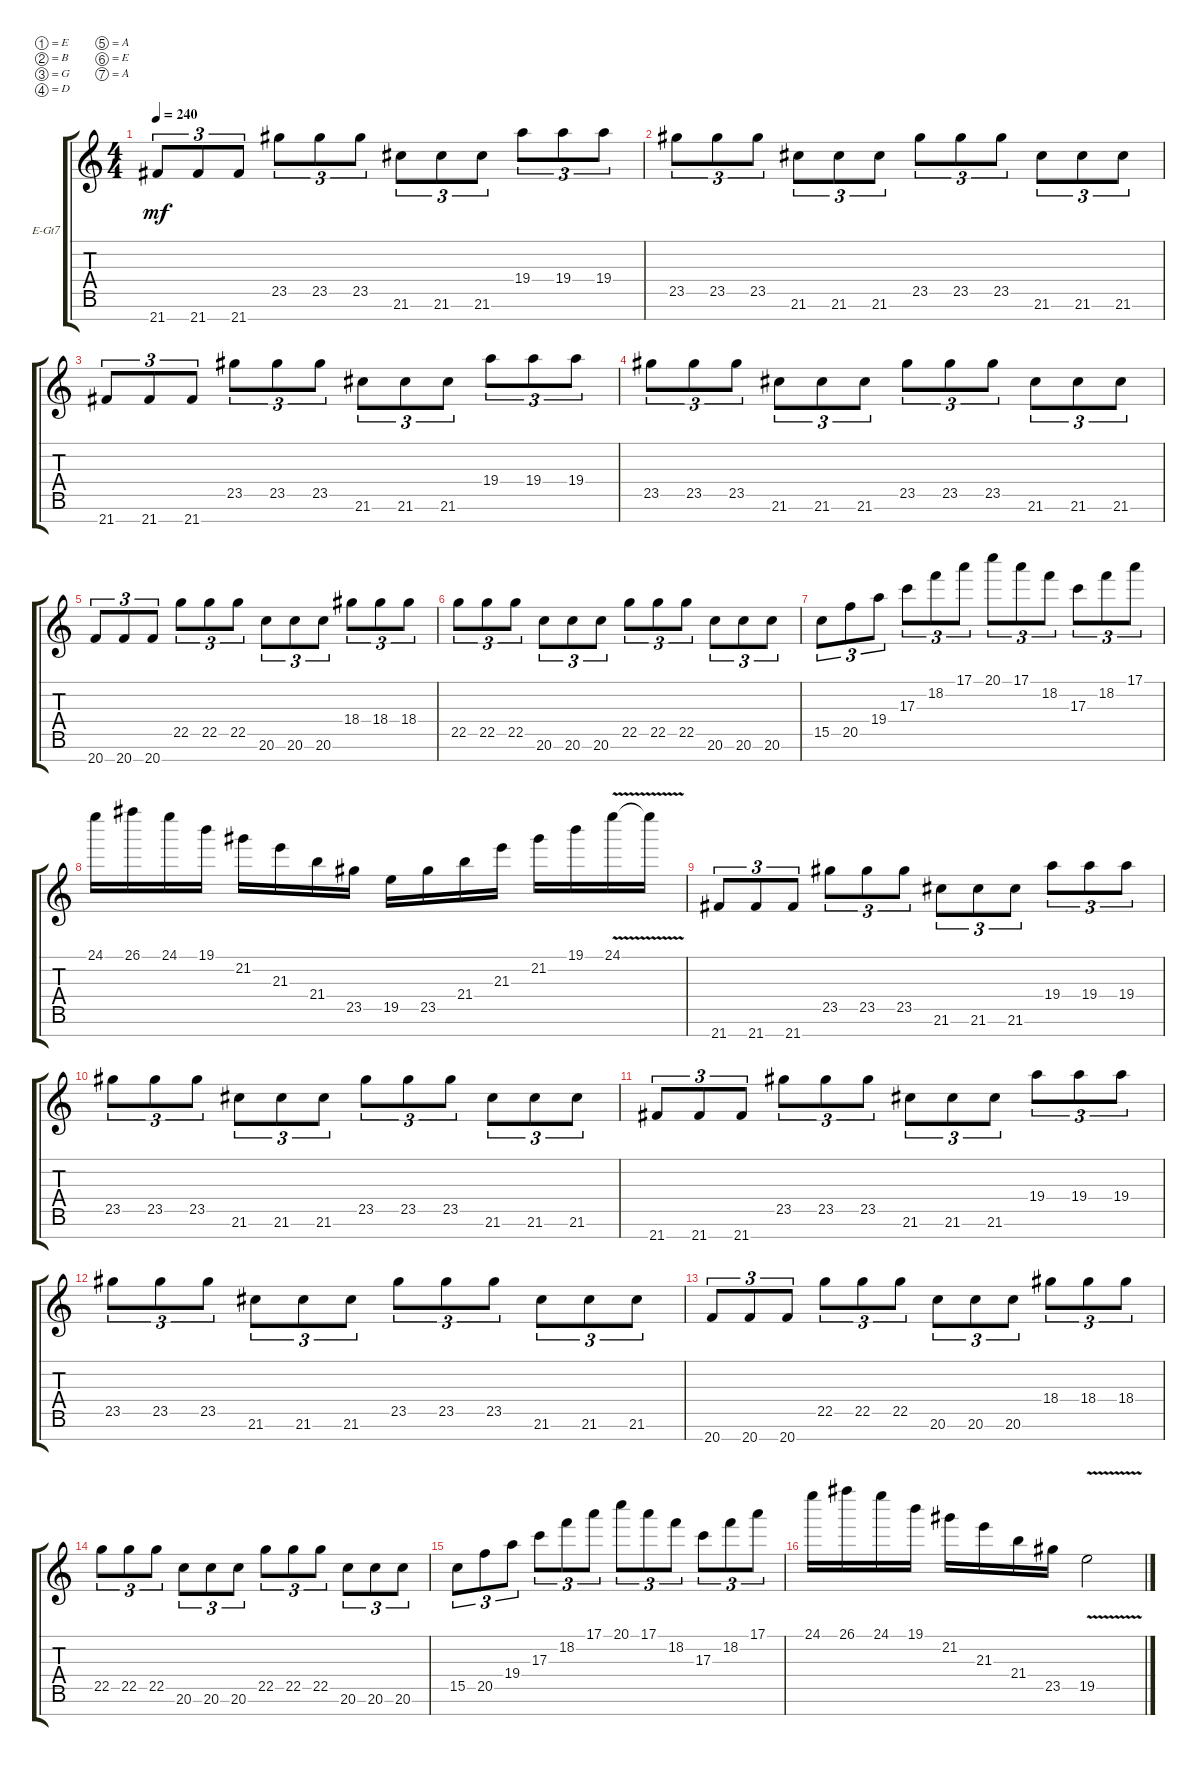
\defaultSystemsLayout 4
\bracketExtendMode groupsimilarinstruments
\firstSystemTrackNameOrientation horizontal
\otherSystemsTrackNameOrientation horizontal
\track ("Electric Guitar" "E-Gt7") {instrument distortionguitar}
\staff {score tabs}
\tuning (E4 B3 G3 D3 A2 E2 A1)
\ts (4 4)
\tempo 240
\clef g2
\ks c
21.7.8{tu (3 2) dy mf} 21.7.8{tu (3 2)} 21.7.8{tu (3 2)} 23.5.8{tu (3 2)} 23.5.8{tu (3 2)} 23.5.8{tu (3 2)} 21.6.8{tu (3 2)} 21.6.8{tu (3 2)} 21.6.8{tu (3 2)} 19.4.8{tu (3 2)} 19.4.8{tu (3 2)} 19.4.8{tu (3 2)} |
23.5.8{tu (3 2)} 23.5.8{tu (3 2)} 23.5.8{tu (3 2)} 21.6.8{tu (3 2)} 21.6.8{tu (3 2)} 21.6.8{tu (3 2)} 23.5.8{tu (3 2)} 23.5.8{tu (3 2)} 23.5.8{tu (3 2)} 21.6.8{tu (3 2)} 21.6.8{tu (3 2)} 21.6.8{tu (3 2)} |
21.7.8{tu (3 2)} 21.7.8{tu (3 2)} 21.7.8{tu (3 2)} 23.5.8{tu (3 2)} 23.5.8{tu (3 2)} 23.5.8{tu (3 2)} 21.6.8{tu (3 2)} 21.6.8{tu (3 2)} 21.6.8{tu (3 2)} 19.4.8{tu (3 2)} 19.4.8{tu (3 2)} 19.4.8{tu (3 2)} |
23.5.8{tu (3 2)} 23.5.8{tu (3 2)} 23.5.8{tu (3 2)} 21.6.8{tu (3 2)} 21.6.8{tu (3 2)} 21.6.8{tu (3 2)} 23.5.8{tu (3 2)} 23.5.8{tu (3 2)} 23.5.8{tu (3 2)} 21.6.8{tu (3 2)} 21.6.8{tu (3 2)} 21.6.8{tu (3 2)} |
20.7.8{tu (3 2)} 20.7.8{tu (3 2)} 20.7.8{tu (3 2)} 22.5.8{tu (3 2)} 22.5.8{tu (3 2)} 22.5.8{tu (3 2)} 20.6.8{tu (3 2)} 20.6.8{tu (3 2)} 20.6.8{tu (3 2)} 18.4.8{tu (3 2)} 18.4.8{tu (3 2)} 18.4.8{tu (3 2)} |
22.5.8{tu (3 2)} 22.5.8{tu (3 2)} 22.5.8{tu (3 2)} 20.6.8{tu (3 2)} 20.6.8{tu (3 2)} 20.6.8{tu (3 2)} 22.5.8{tu (3 2)} 22.5.8{tu (3 2)} 22.5.8{tu (3 2)} 20.6.8{tu (3 2)} 20.6.8{tu (3 2)} 20.6.8{tu (3 2)} |
15.5.8{tu (3 2)} 20.5.8{tu (3 2)} 19.4.8{tu (3 2)} 17.3.8{tu (3 2)} 18.2.8{tu (3 2)} 17.1.8{tu (3 2)} 20.1.8{tu (3 2)} 17.1.8{tu (3 2)} 18.2.8{tu (3 2)} 17.3.8{tu (3 2)} 18.2.8{tu (3 2)} 17.1.8{tu (3 2)} |
24.1.16 26.1.16 24.1.16 19.1.16 21.2.16 21.3.16 21.4.16 23.5.16 19.5.16 23.5.16 21.4.16 21.3.16 21.2.16 19.1.16 24.1{v}.16 24.1{v t}.16 |
21.7.8{tu (3 2)} 21.7.8{tu (3 2)} 21.7.8{tu (3 2)} 23.5.8{tu (3 2)} 23.5.8{tu (3 2)} 23.5.8{tu (3 2)} 21.6.8{tu (3 2)} 21.6.8{tu (3 2)} 21.6.8{tu (3 2)} 19.4.8{tu (3 2)} 19.4.8{tu (3 2)} 19.4.8{tu (3 2)} |
23.5.8{tu (3 2)} 23.5.8{tu (3 2)} 23.5.8{tu (3 2)} 21.6.8{tu (3 2)} 21.6.8{tu (3 2)} 21.6.8{tu (3 2)} 23.5.8{tu (3 2)} 23.5.8{tu (3 2)} 23.5.8{tu (3 2)} 21.6.8{tu (3 2)} 21.6.8{tu (3 2)} 21.6.8{tu (3 2)} |
21.7.8{tu (3 2)} 21.7.8{tu (3 2)} 21.7.8{tu (3 2)} 23.5.8{tu (3 2)} 23.5.8{tu (3 2)} 23.5.8{tu (3 2)} 21.6.8{tu (3 2)} 21.6.8{tu (3 2)} 21.6.8{tu (3 2)} 19.4.8{tu (3 2)} 19.4.8{tu (3 2)} 19.4.8{tu (3 2)} |
23.5.8{tu (3 2)} 23.5.8{tu (3 2)} 23.5.8{tu (3 2)} 21.6.8{tu (3 2)} 21.6.8{tu (3 2)} 21.6.8{tu (3 2)} 23.5.8{tu (3 2)} 23.5.8{tu (3 2)} 23.5.8{tu (3 2)} 21.6.8{tu (3 2)} 21.6.8{tu (3 2)} 21.6.8{tu (3 2)} |
20.7.8{tu (3 2)} 20.7.8{tu (3 2)} 20.7.8{tu (3 2)} 22.5.8{tu (3 2)} 22.5.8{tu (3 2)} 22.5.8{tu (3 2)} 20.6.8{tu (3 2)} 20.6.8{tu (3 2)} 20.6.8{tu (3 2)} 18.4.8{tu (3 2)} 18.4.8{tu (3 2)} 18.4.8{tu (3 2)} |
22.5.8{tu (3 2)} 22.5.8{tu (3 2)} 22.5.8{tu (3 2)} 20.6.8{tu (3 2)} 20.6.8{tu (3 2)} 20.6.8{tu (3 2)} 22.5.8{tu (3 2)} 22.5.8{tu (3 2)} 22.5.8{tu (3 2)} 20.6.8{tu (3 2)} 20.6.8{tu (3 2)} 20.6.8{tu (3 2)} |
15.5.8{tu (3 2)} 20.5.8{tu (3 2)} 19.4.8{tu (3 2)} 17.3.8{tu (3 2)} 18.2.8{tu (3 2)} 17.1.8{tu (3 2)} 20.1.8{tu (3 2)} 17.1.8{tu (3 2)} 18.2.8{tu (3 2)} 17.3.8{tu (3 2)} 18.2.8{tu (3 2)} 17.1.8{tu (3 2)} |
24.1.16 26.1.16 24.1.16 19.1.16 21.2.16 21.3.16 21.4.16 23.5.16 19.5{v}.2
